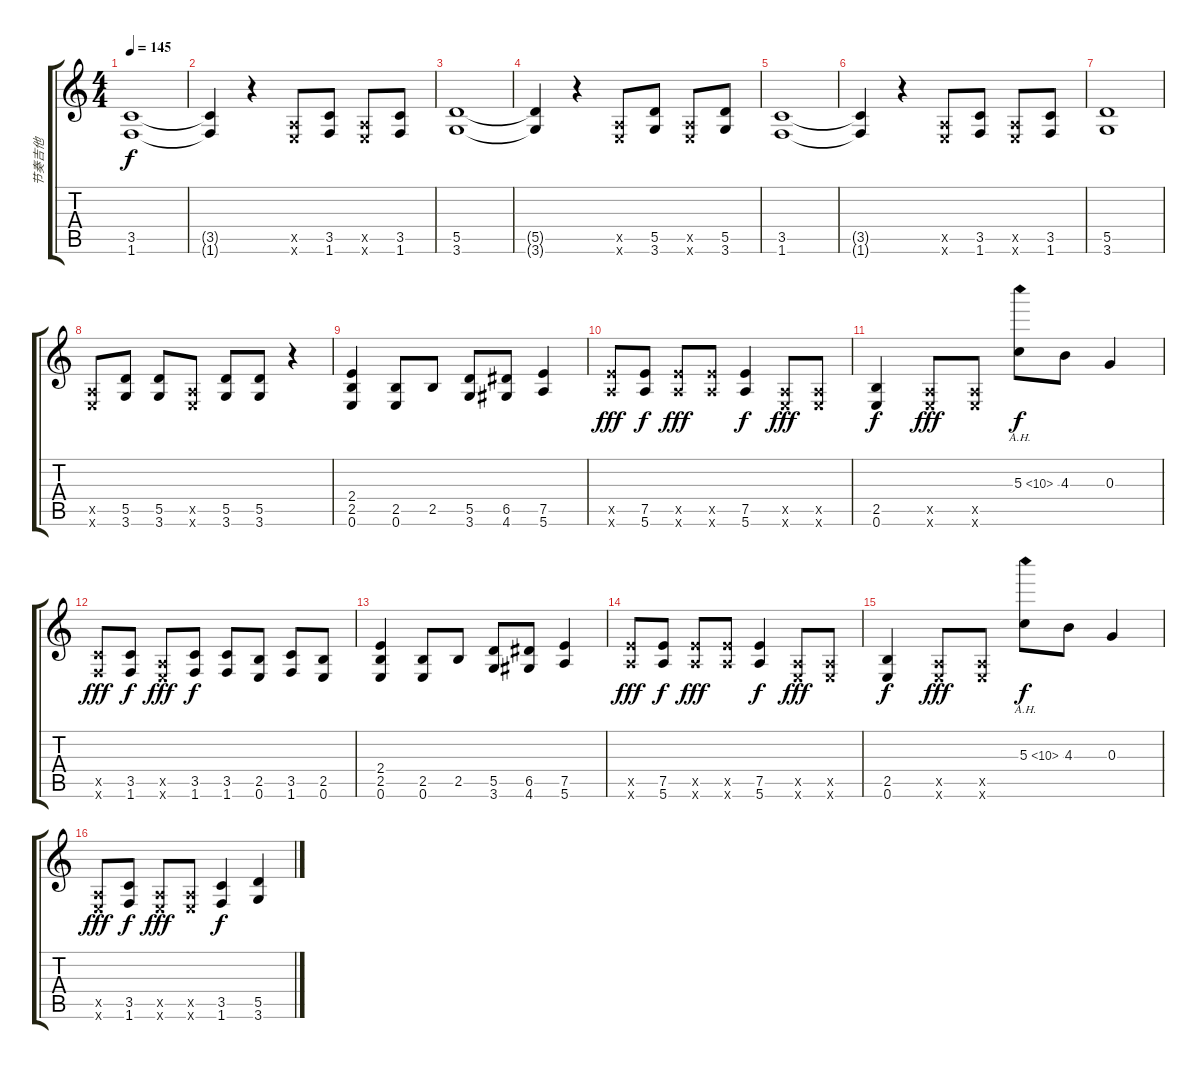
\track ("节奏吉他" "节奏吉他") {instrument distortionguitar}
\staff {score tabs}
\tuning (E4 B3 G3 D3 A2 E2) {hide}
\ts (4 4)
\tempo 145
\clef g2
\ks c
(3.5 1.6).1{dy f} |
(3.5{t} 1.6{t}).4 r.4 (0.5{x} 0.6{x}).8 (3.5 1.6).8 (0.5{x} 0.6{x}).8 (3.5 1.6).8 |
(5.5 3.6).1 |
(5.5{t} 3.6{t}).4 r.4 (0.5{x} 0.6{x}).8 (5.5 3.6).8 (0.5{x} 0.6{x}).8 (5.5 3.6).8 |
(3.5 1.6).1 |
(3.5{t} 1.6{t}).4 r.4 (0.5{x} 0.6{x}).8 (3.5 1.6).8 (0.5{x} 0.6{x}).8 (3.5 1.6).8 |
(5.5 3.6).1 |
(0.5{x} 0.6{x}).8 (5.5 3.6).8 (5.5 3.6).8 (0.5{x} 0.6{x}).8 (5.5 3.6).8 (5.5 3.6).8 r.4 |
(2.4 2.5 0.6).4 (2.5 0.6).8 2.5.8 (5.5 3.6).8 (6.5 4.6).8 (7.5 5.6).4 |
(7.5{x} 5.6{x}).8{dy fff} (7.5 5.6).8{dy f} (7.5{x} 5.6{x}).8{dy fff} (7.5{x} 5.6{x}).8 (7.5 5.6).4{dy f} (0.5{x} 0.6{x}).8{dy fff} (0.5{x} 0.6{x}).8 |
(2.5 0.6).4{dy f} (0.5{x} 0.6{x}).8{dy fff} (0.5{x} 0.6{x}).8 5.3{ah 5}.8{dy f} 4.3.8 0.3.4 |
(3.5{x} 1.6{x}).8{dy fff} (3.5 1.6).8{dy f} (0.5{x} 0.6{x}).8{dy fff} (3.5 1.6).8{dy f} (3.5 1.6).8 (2.5 0.6).8 (3.5 1.6).8 (2.5 0.6).8 |
(2.4 2.5 0.6).4 (2.5 0.6).8 2.5.8 (5.5 3.6).8 (6.5 4.6).8 (7.5 5.6).4 |
(7.5{x} 5.6{x}).8{dy fff} (7.5 5.6).8{dy f} (7.5{x} 5.6{x}).8{dy fff} (7.5{x} 5.6{x}).8 (7.5 5.6).4{dy f} (0.5{x} 0.6{x}).8{dy fff} (0.5{x} 0.6{x}).8 |
(2.5 0.6).4{dy f} (0.5{x} 0.6{x}).8{dy fff} (0.5{x} 0.6{x}).8 5.3{ah 5}.8{dy f} 4.3.8 0.3.4 |
(0.5{x} 0.6{x}).8{dy fff} (3.5 1.6).8{dy f} (0.5{x} 0.6{x}).8{dy fff} (0.5{x} 0.6{x}).8 (3.5 1.6).4{dy f} (5.5 3.6).4
